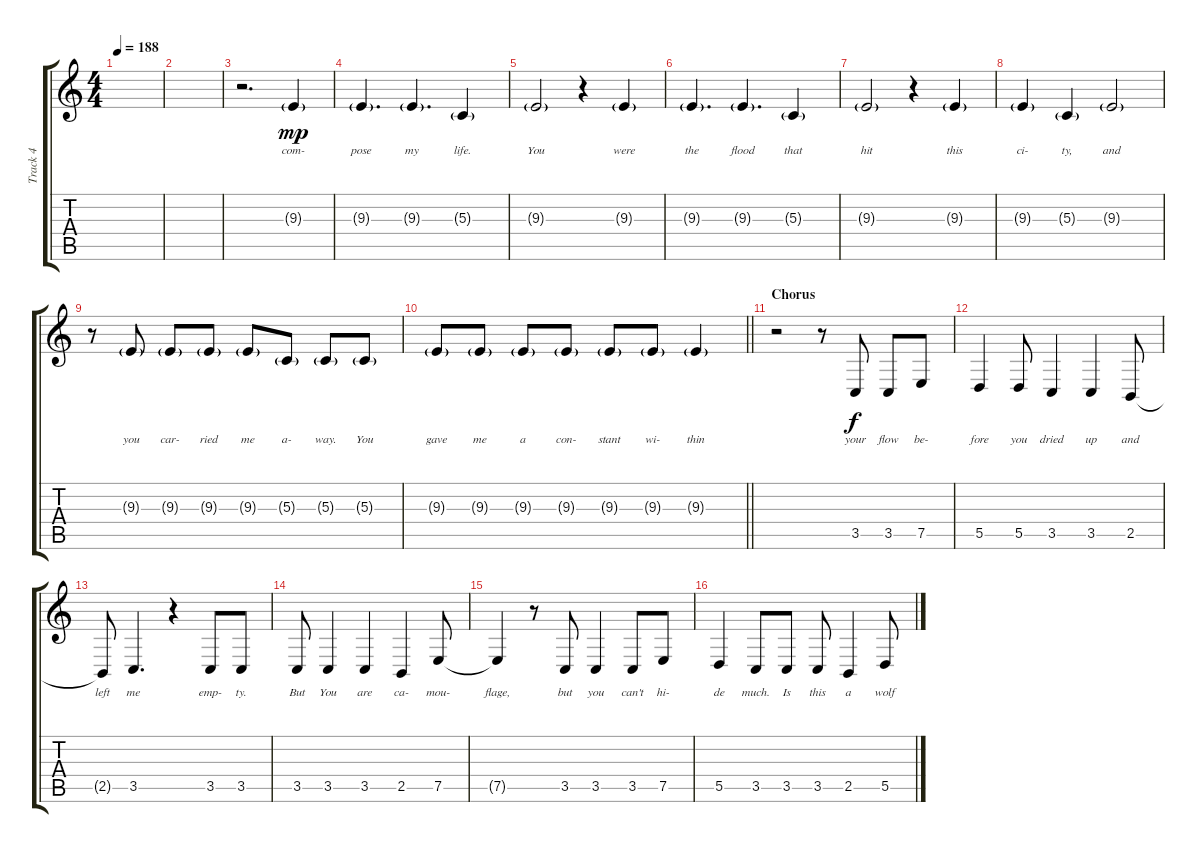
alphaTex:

\track ("Track 4" "Track 4") {instrument clarinet}
\staff {score tabs}
\tuning (E4 B3 G3 D3 A2 E2) {hide}
\ts (4 4)
\tempo 188
\clef g2
\ks c
|
|
r.2{d} 9.3{g}.4{lyrics (0 "com-") lyrics (1 "") lyrics (2 "") lyrics (3 "") lyrics (4 "") dy mp} |
9.3{g}.4{d lyrics (0 "pose") lyrics (1 "") lyrics (2 "") lyrics (3 "") lyrics (4 "")} 9.3{g}.4{d lyrics (0 "my") lyrics (1 "") lyrics (2 "") lyrics (3 "") lyrics (4 "")} 5.3{g}.4{lyrics (0 "life.") lyrics (1 "") lyrics (2 "") lyrics (3 "") lyrics (4 "")} |
9.3{g}.2{lyrics (0 "You") lyrics (1 "") lyrics (2 "") lyrics (3 "") lyrics (4 "")} r.4 9.3{g}.4{lyrics (0 "were") lyrics (1 "") lyrics (2 "") lyrics (3 "") lyrics (4 "")} |
9.3{g}.4{d lyrics (0 "the") lyrics (1 "") lyrics (2 "") lyrics (3 "") lyrics (4 "")} 9.3{g}.4{d lyrics (0 "flood") lyrics (1 "") lyrics (2 "") lyrics (3 "") lyrics (4 "")} 5.3{g}.4{lyrics (0 "that") lyrics (1 "") lyrics (2 "") lyrics (3 "") lyrics (4 "")} |
9.3{g}.2{lyrics (0 "hit") lyrics (1 "") lyrics (2 "") lyrics (3 "") lyrics (4 "")} r.4 9.3{g}.4{lyrics (0 "this") lyrics (1 "") lyrics (2 "") lyrics (3 "") lyrics (4 "")} |
9.3{g}.4{lyrics (0 "ci-") lyrics (1 "") lyrics (2 "") lyrics (3 "") lyrics (4 "")} 5.3{g}.4{lyrics (0 "ty,") lyrics (1 "") lyrics (2 "") lyrics (3 "") lyrics (4 "")} 9.3{g}.2{lyrics (0 "and") lyrics (1 "") lyrics (2 "") lyrics (3 "") lyrics (4 "")} |
r.8 9.3{g}.8{lyrics (0 "you") lyrics (1 "") lyrics (2 "") lyrics (3 "") lyrics (4 "")} 9.3{g}.8{lyrics (0 "car-") lyrics (1 "") lyrics (2 "") lyrics (3 "") lyrics (4 "")} 9.3{g}.8{lyrics (0 "ried") lyrics (1 "") lyrics (2 "") lyrics (3 "") lyrics (4 "")} 9.3{g}.8{lyrics (0 "me") lyrics (1 "") lyrics (2 "") lyrics (3 "") lyrics (4 "")} 5.3{g}.8{lyrics (0 "a-") lyrics (1 "") lyrics (2 "") lyrics (3 "") lyrics (4 "")} 5.3{g}.8{lyrics (0 "way.") lyrics (1 "") lyrics (2 "") lyrics (3 "") lyrics (4 "")} 5.3{g}.8{lyrics (0 "You") lyrics (1 "") lyrics (2 "") lyrics (3 "") lyrics (4 "")} |
\barLineRight lightlight
9.3{g}.8{lyrics (0 "gave") lyrics (1 "") lyrics (2 "") lyrics (3 "") lyrics (4 "")} 9.3{g}.8{lyrics (0 "me") lyrics (1 "") lyrics (2 "") lyrics (3 "") lyrics (4 "")} 9.3{g}.8{lyrics (0 "a") lyrics (1 "") lyrics (2 "") lyrics (3 "") lyrics (4 "")} 9.3{g}.8{lyrics (0 "con-") lyrics (1 "") lyrics (2 "") lyrics (3 "") lyrics (4 "")} 9.3{g}.8{lyrics (0 "stant") lyrics (1 "") lyrics (2 "") lyrics (3 "") lyrics (4 "")} 9.3{g}.8{lyrics (0 "wi-") lyrics (1 "") lyrics (2 "") lyrics (3 "") lyrics (4 "")} 9.3{g}.4{lyrics (0 "thin") lyrics (1 "") lyrics (2 "") lyrics (3 "") lyrics (4 "")} |
\section ("" "Chorus")
r.2 r.8 3.5.8{lyrics (0 "your") lyrics (1 "") lyrics (2 "") lyrics (3 "") lyrics (4 "") dy f} 3.5.8{lyrics (0 "flow") lyrics (1 "") lyrics (2 "") lyrics (3 "") lyrics (4 "")} 7.5.8{lyrics (0 "be-") lyrics (1 "") lyrics (2 "") lyrics (3 "") lyrics (4 "")} |
5.5.4{lyrics (0 "fore") lyrics (1 "") lyrics (2 "") lyrics (3 "") lyrics (4 "")} 5.5.8{lyrics (0 "you") lyrics (1 "") lyrics (2 "") lyrics (3 "") lyrics (4 "")} 3.5.4{lyrics (0 "dried") lyrics (1 "") lyrics (2 "") lyrics (3 "") lyrics (4 "")} 3.5.4{lyrics (0 "up") lyrics (1 "") lyrics (2 "") lyrics (3 "") lyrics (4 "")} 2.5.8{lyrics (0 "and") lyrics (1 "") lyrics (2 "") lyrics (3 "") lyrics (4 "")} |
2.5{t}.8{lyrics (0 "left") lyrics (1 "") lyrics (2 "") lyrics (3 "") lyrics (4 "")} 3.5.4{d lyrics (0 "me") lyrics (1 "") lyrics (2 "") lyrics (3 "") lyrics (4 "")} r.4 3.5.8{lyrics (0 "emp-") lyrics (1 "") lyrics (2 "") lyrics (3 "") lyrics (4 "")} 3.5.8{lyrics (0 "ty.") lyrics (1 "") lyrics (2 "") lyrics (3 "") lyrics (4 "")} |
3.5.8{lyrics (0 "But") lyrics (1 "") lyrics (2 "") lyrics (3 "") lyrics (4 "")} 3.5.4{lyrics (0 "You") lyrics (1 "") lyrics (2 "") lyrics (3 "") lyrics (4 "")} 3.5.4{lyrics (0 "are") lyrics (1 "") lyrics (2 "") lyrics (3 "") lyrics (4 "")} 2.5.4{lyrics (0 "ca-") lyrics (1 "") lyrics (2 "") lyrics (3 "") lyrics (4 "")} 7.5.8{lyrics (0 "mou-") lyrics (1 "") lyrics (2 "") lyrics (3 "") lyrics (4 "")} |
7.5{t}.4{lyrics (0 "flage,") lyrics (1 "") lyrics (2 "") lyrics (3 "") lyrics (4 "")} r.8 3.5.8{lyrics (0 "but") lyrics (1 "") lyrics (2 "") lyrics (3 "") lyrics (4 "")} 3.5.4{lyrics (0 "you") lyrics (1 "") lyrics (2 "") lyrics (3 "") lyrics (4 "")} 3.5.8{lyrics (0 "can't") lyrics (1 "") lyrics (2 "") lyrics (3 "") lyrics (4 "")} 7.5.8{lyrics (0 "hi-") lyrics (1 "") lyrics (2 "") lyrics (3 "") lyrics (4 "")} |
5.5.4{lyrics (0 "de") lyrics (1 "") lyrics (2 "") lyrics (3 "") lyrics (4 "")} 3.5.8{lyrics (0 "much.") lyrics (1 "") lyrics (2 "") lyrics (3 "") lyrics (4 "")} 3.5.8{lyrics (0 "Is") lyrics (1 "") lyrics (2 "") lyrics (3 "") lyrics (4 "")} 3.5.8{lyrics (0 "this") lyrics (1 "") lyrics (2 "") lyrics (3 "") lyrics (4 "")} 2.5.4{lyrics (0 "a") lyrics (1 "") lyrics (2 "") lyrics (3 "") lyrics (4 "")} 5.5.8{lyrics (0 "wolf") lyrics (1 "") lyrics (2 "") lyrics (3 "") lyrics (4 "")}
